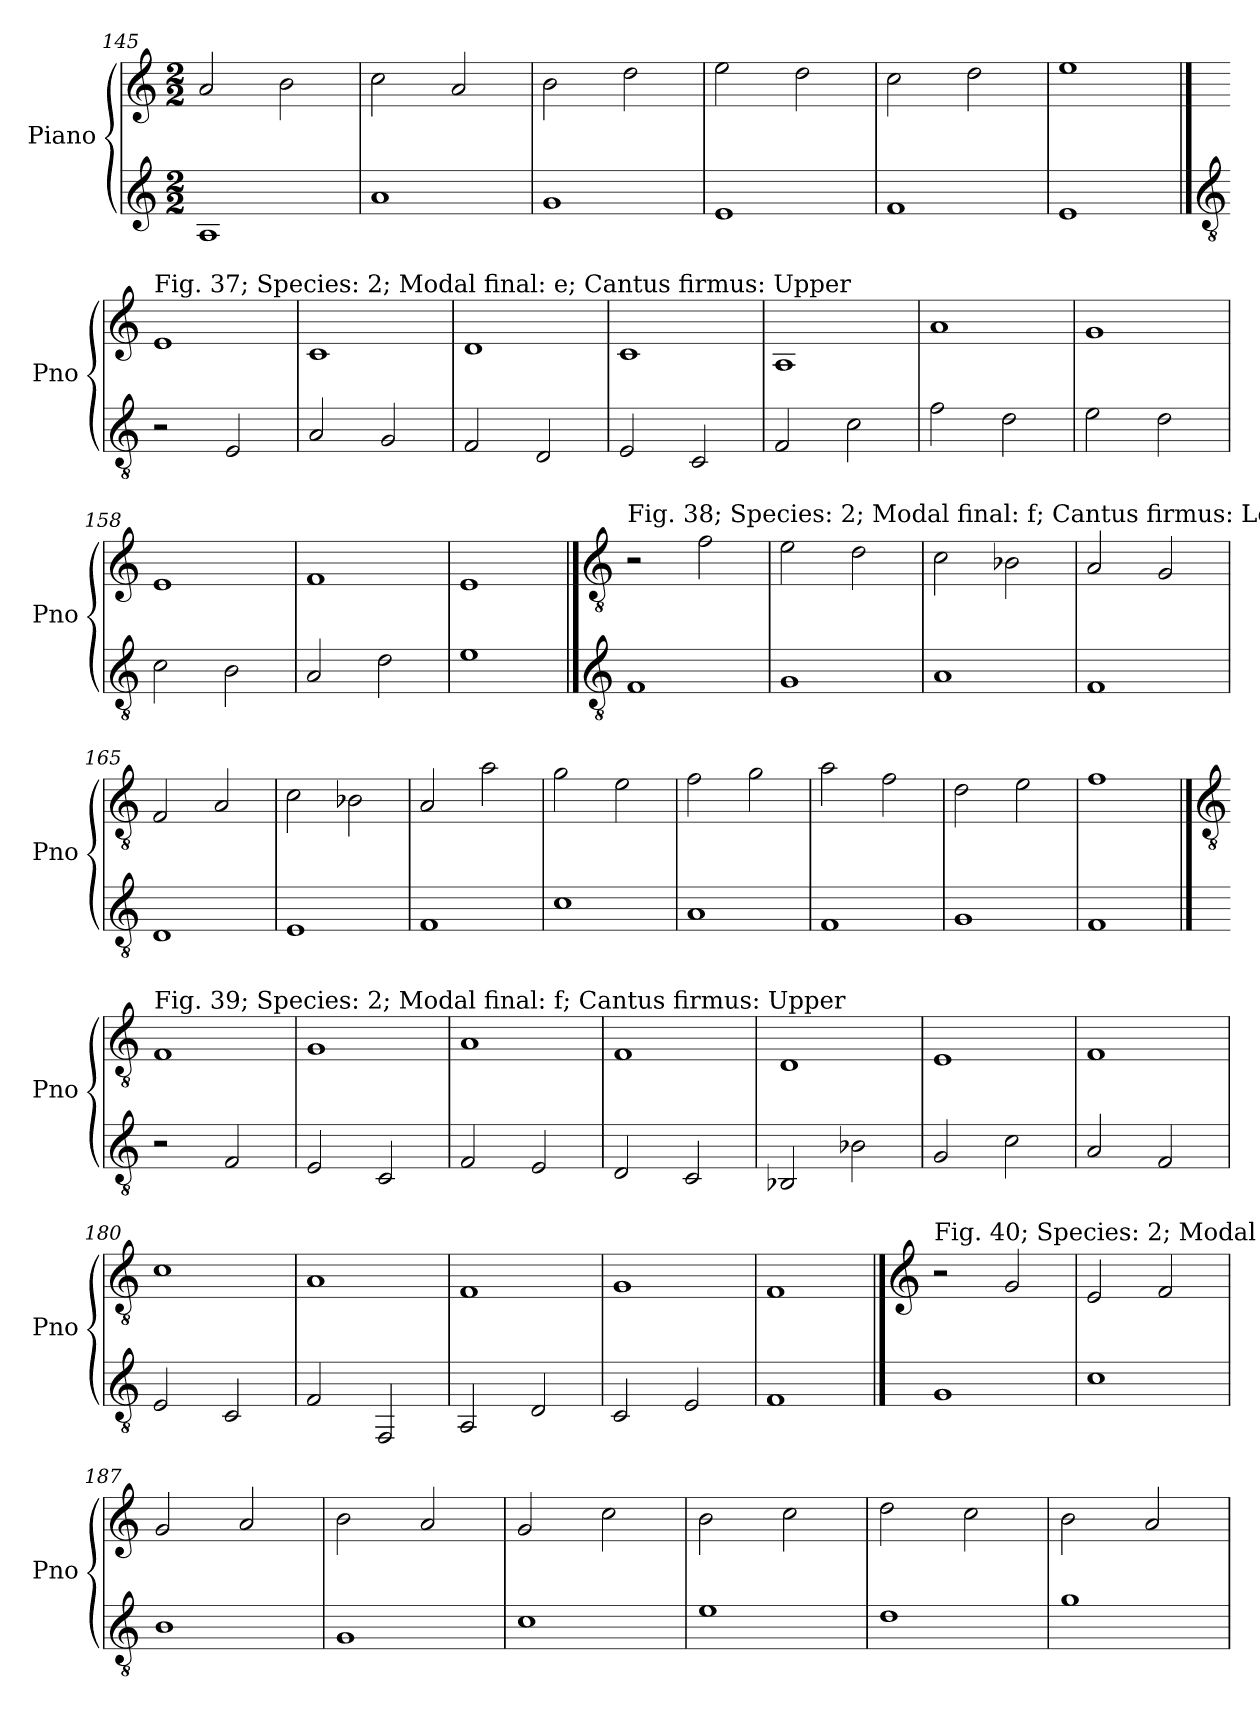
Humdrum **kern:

**kern	**kern
*part2	*part1
*staff2	*staff1
*I"Piano	*I"Piano
*I'Pno	*I'Pno
*clefG2	*clefG2
*k[]	*k[]
*M2/2	*M2/2
=145	=145
1A	2a/
.	2b\
!!LO:LB:g=z
=146	=146
1a	2cc\
.	2a/
=147	=147
1g	2b\
.	2dd\
=148	=148
1e	2ee\
.	2dd\
=149	=149
1f	2cc\
.	2dd\
=150	=150
1e	1ee
!!LO:PB:g=z
==151	==151
*clefGv2	*
!	!LO:TX:a:t=Fig. 37; Species&colon; 2; Modal final&colon; e; Cantus firmus&colon; Upper
2r	1e
2E/	.
=152	=152
2A/	1c
2G/	.
=153	=153
2F/	1d
2D/	.
=154	=154
2E/	1c
2C/	.
=155	=155
2F/	1A
2c\	.
=156	=156
2f\	1a
2d\	.
=157	=157
2e\	1g
2d\	.
=158	=158
2c\	1e
2B\	.
=159	=159
2A/	1f
2d\	.
=160	=160
1e	1e
!!LO:LB:g=z
==161	==161
*clefGv2	*clefGv2
!	!LO:TX:a:t=Fig. 38; Species&colon; 2; Modal final&colon; f; Cantus firmus&colon; Lower
1F	2r
.	2f\
=162	=162
1G	2e\
.	2d\
=163	=163
1A	2c\
.	2B-X\
=164	=164
1F	2A/
.	2G/
=165	=165
1D	2F/
.	2A/
!!LO:LB:g=z
=166	=166
1E	2c\
.	2B-X\
=167	=167
1F	2A/
.	2a\
=168	=168
1c	2g\
.	2e\
=169	=169
1A	2f\
.	2g\
=170	=170
1F	2a\
.	2f\
=171	=171
1G	2d\
.	2e\
=172	=172
1F	1f
!!LO:LB:g=z
==173	==173
*	*clefGv2
!	!LO:TX:a:t=Fig. 39; Species&colon; 2; Modal final&colon; f; Cantus firmus&colon; Upper
2r	1F
2F/	.
=174	=174
2E/	1G
2C/	.
=175	=175
2F/	1A
2E/	.
=176	=176
2D/	1F
2C/	.
=177	=177
2BB-X/	1D
2B-X\	.
=178	=178
2G/	1E
2c\	.
!!LO:LB:g=z
=179	=179
2A/	1F
2F/	.
=180	=180
2E/	1c
2C/	.
=181	=181
2F/	1A
2FF/	.
=182	=182
2AA/	1F
2D/	.
=183	=183
2C/	1G
2E/	.
=184	=184
1F	1F
!!LO:PB:g=z
==185	==185
*	*clefG2
!	!LO:TX:a:t=Fig. 40; Species&colon; 2; Modal final&colon; g; Cantus firmus&colon; Lower
1G	2r
.	2g/
=186	=186
1c	2e/
.	2f/
=187	=187
1B	2g/
.	2a/
=188	=188
1G	2b\
.	2a/
=189	=189
1c	2g/
.	2cc\
=190	=190
1e	2b\
.	2cc\
=191	=191
1d	2dd\
.	2cc\
!!LO:LB:g=z
=192	=192
1g	2b\
.	2a/
=	=
*-	*-
